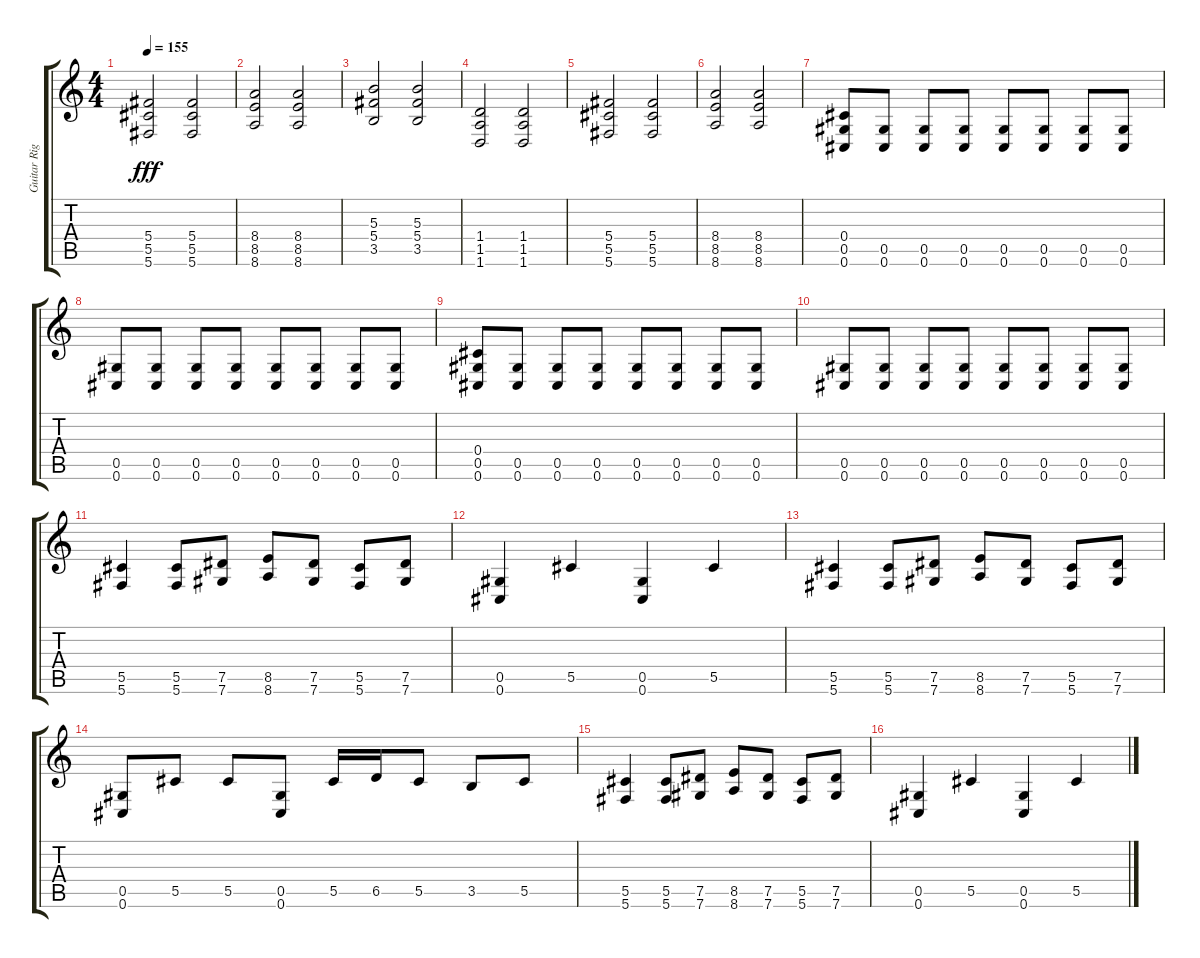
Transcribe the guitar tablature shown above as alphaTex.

\track ("Guitar Right" "Guitar Rig") {instrument acousticguitarnylon}
\staff {score tabs}
\tuning (Eb4 Bb3 Gb3 Db3 Ab2 Db2) {hide}
\ts (4 4)
\tempo 155
\clef g2
\ks c
(5.4 5.5 5.6).2{dy fff} (5.4 5.5 5.6).2 |
(8.4 8.5 8.6).2 (8.4 8.5 8.6).2 |
(5.3 5.4 3.5).2 (5.3 5.4 3.5).2 |
(1.4 1.5 1.6).2 (1.4 1.5 1.6).2 |
(5.4 5.5 5.6).2 (5.4 5.5 5.6).2 |
(8.4 8.5 8.6).2 (8.4 8.5 8.6).2 |
(0.4 0.5 0.6).8 (0.5 0.6).8 (0.5 0.6).8 (0.5 0.6).8 (0.5 0.6).8 (0.5 0.6).8 (0.5 0.6).8 (0.5 0.6).8 |
(0.5 0.6).8 (0.5 0.6).8 (0.5 0.6).8 (0.5 0.6).8 (0.5 0.6).8 (0.5 0.6).8 (0.5 0.6).8 (0.5 0.6).8 |
(0.4 0.5 0.6).8 (0.5 0.6).8 (0.5 0.6).8 (0.5 0.6).8 (0.5 0.6).8 (0.5 0.6).8 (0.5 0.6).8 (0.5 0.6).8 |
(0.5 0.6).8 (0.5 0.6).8 (0.5 0.6).8 (0.5 0.6).8 (0.5 0.6).8 (0.5 0.6).8 (0.5 0.6).8 (0.5 0.6).8 |
(5.5 5.6).4 (5.5 5.6).8 (7.5 7.6).8 (8.5 8.6).8 (7.5 7.6).8 (5.5 5.6).8 (7.5 7.6).8 |
(0.5 0.6).4 5.5.4 (0.5 0.6).4 5.5.4 |
(5.5 5.6).4 (5.5 5.6).8 (7.5 7.6).8 (8.5 8.6).8 (7.5 7.6).8 (5.5 5.6).8 (7.5 7.6).8 |
(0.5 0.6).8 5.5.8 5.5.8 (0.5 0.6).8 5.5.16 6.5.16 5.5.8 3.5.8 5.5.8 |
(5.5 5.6).4 (5.5 5.6).8 (7.5 7.6).8 (8.5 8.6).8 (7.5 7.6).8 (5.5 5.6).8 (7.5 7.6).8 |
(0.5 0.6).4 5.5.4 (0.5 0.6).4 5.5.4
